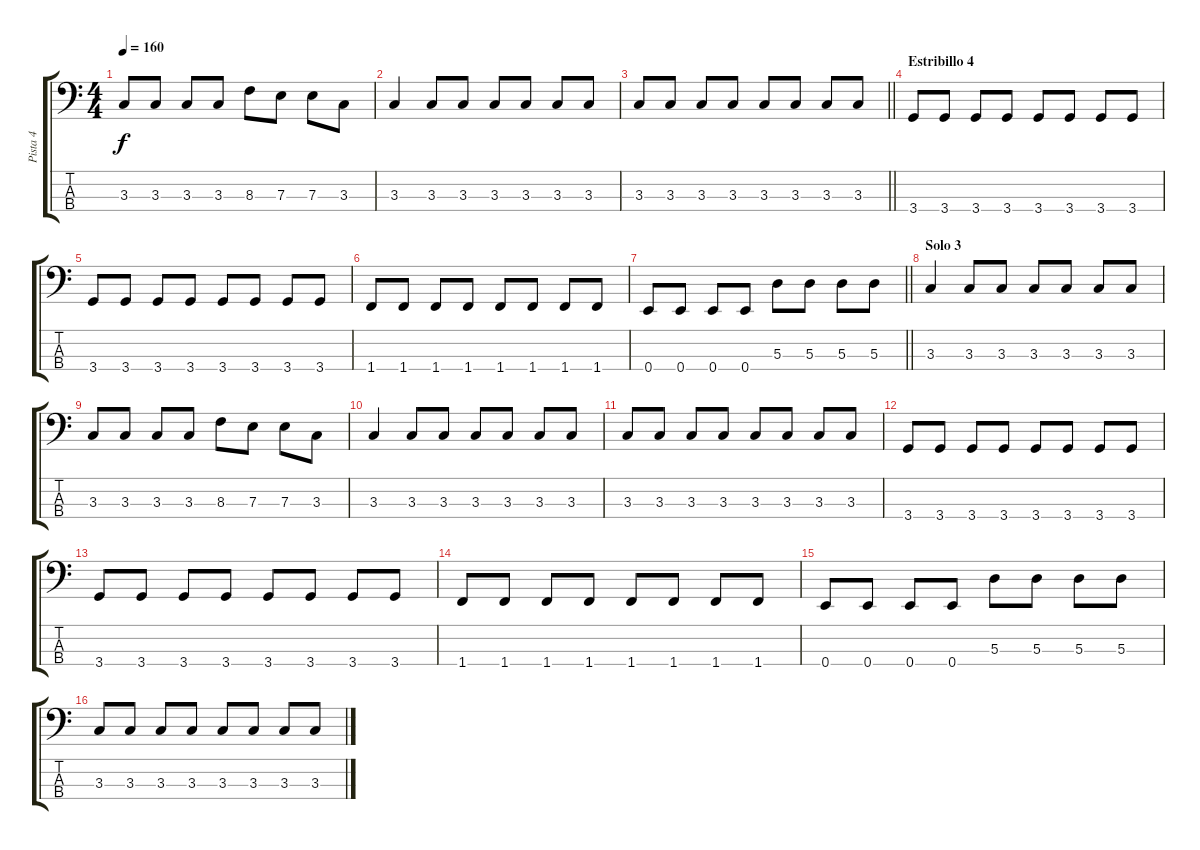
\track ("Pista 4" "Pista 4") {instrument electricbasspick}
\staff {score tabs}
\tuning (G2 D2 A1 E1) {hide}
\ts (4 4)
\tempo 160
\clef f4
\ks c
3.3.8{dy f} 3.3.8 3.3.8 3.3.8 8.3.8 7.3.8 7.3.8 3.3.8 |
3.3.4 3.3.8 3.3.8 3.3.8 3.3.8 3.3.8 3.3.8 |
\barLineRight lightlight
3.3.8 3.3.8 3.3.8 3.3.8 3.3.8 3.3.8 3.3.8 3.3.8 |
\section ("" "Estribillo 4")
3.4.8 3.4.8 3.4.8 3.4.8 3.4.8 3.4.8 3.4.8 3.4.8 |
3.4.8 3.4.8 3.4.8 3.4.8 3.4.8 3.4.8 3.4.8 3.4.8 |
1.4.8 1.4.8 1.4.8 1.4.8 1.4.8 1.4.8 1.4.8 1.4.8 |
\barLineRight lightlight
0.4.8 0.4.8 0.4.8 0.4.8 5.3.8 5.3.8 5.3.8 5.3.8 |
\section ("" "Solo 3")
3.3.4 3.3.8 3.3.8 3.3.8 3.3.8 3.3.8 3.3.8 |
3.3.8 3.3.8 3.3.8 3.3.8 8.3.8 7.3.8 7.3.8 3.3.8 |
3.3.4 3.3.8 3.3.8 3.3.8 3.3.8 3.3.8 3.3.8 |
3.3.8 3.3.8 3.3.8 3.3.8 3.3.8 3.3.8 3.3.8 3.3.8 |
3.4.8 3.4.8 3.4.8 3.4.8 3.4.8 3.4.8 3.4.8 3.4.8 |
3.4.8 3.4.8 3.4.8 3.4.8 3.4.8 3.4.8 3.4.8 3.4.8 |
1.4.8 1.4.8 1.4.8 1.4.8 1.4.8 1.4.8 1.4.8 1.4.8 |
0.4.8 0.4.8 0.4.8 0.4.8 5.3.8 5.3.8 5.3.8 5.3.8 |
3.3.8 3.3.8 3.3.8 3.3.8 3.3.8 3.3.8 3.3.8 3.3.8
